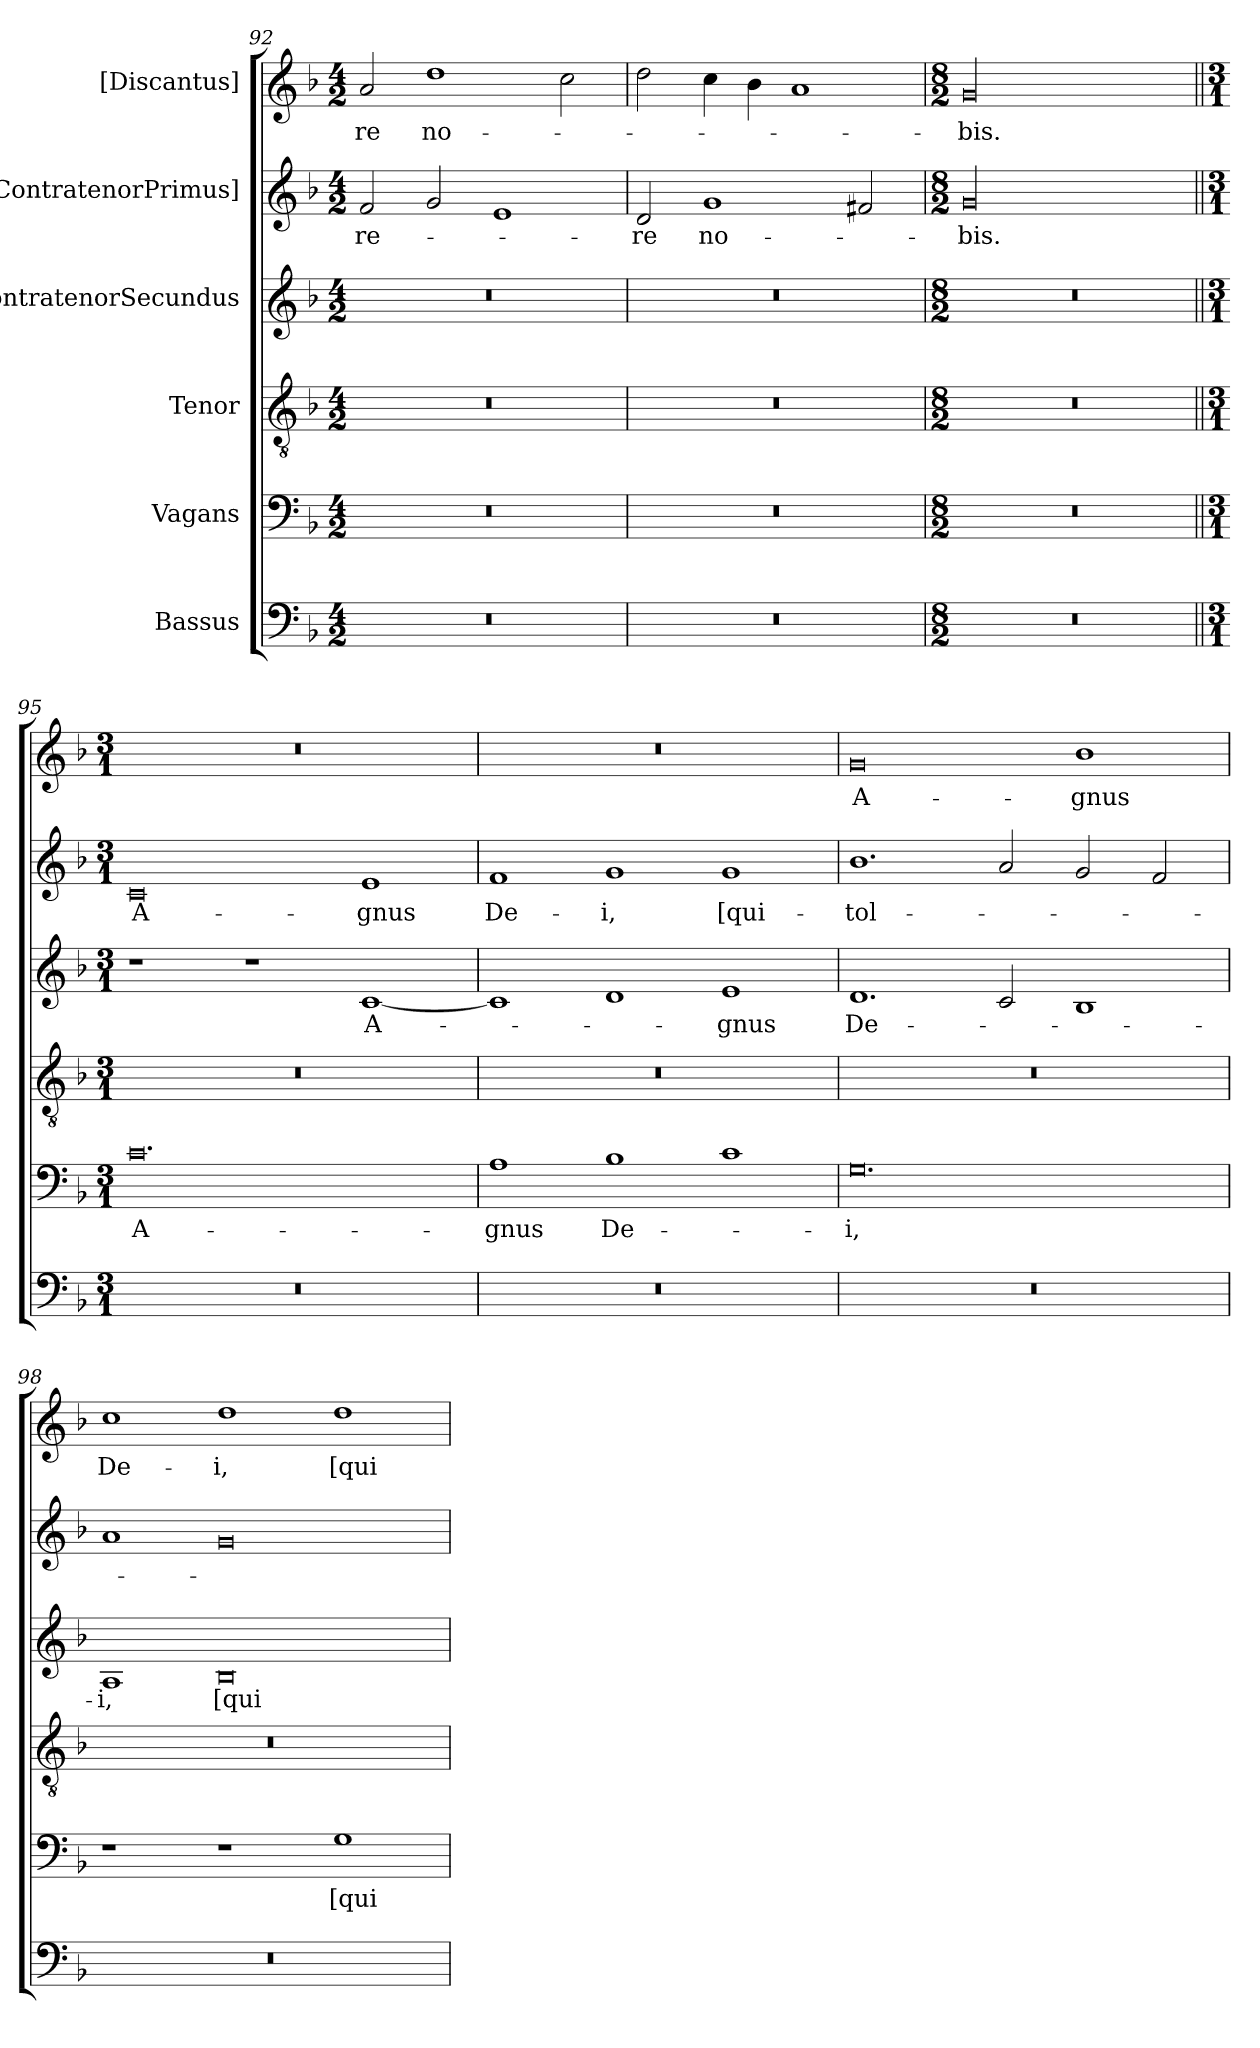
**kern	**kern	**text	**kern	**kern	**text	**kern	**text	**kern	**text
*part6	*part5	*part5	*part4	*part3	*part3	*part2	*part2	*part1	*part1
*staff6	*staff5	*staff5	*staff4	*staff3	*staff3	*staff2	*staff2	*staff1	*staff1
*I"Bassus	*I"Vagans	*	*I"Tenor	*I"ContratenorSecundus	*	*I"[ContratenorPrimus]	*	*I"[Discantus]	*
*clefF4	*clefF4	*	*clefGv2	*clefG2	*	*clefG2	*	*clefG2	*
*k[b-]	*k[b-]	*	*k[b-]	*k[b-]	*	*k[b-]	*	*k[b-]	*
*M4/2	*M4/2	*	*M4/2	*M4/2	*	*M4/2	*	*M4/2	*
=92	=92	=92	=92	=92	=92	=92	=92	=92	=92
0r	0r	.	0r	0r	.	2f/	-re-	2a/	-re
.	.	.	.	.	.	2g/	.	1dd\	no-
.	.	.	.	.	.	1e/	.	.	.
.	.	.	.	.	.	.	.	2cc\	.
=93	=93	=93	=93	=93	=93	=93	=93	=93	=93
0r	0r	.	0r	0r	.	2d/	-re	2dd\	.
.	.	.	.	.	.	1g/	no-	4cc\	.
.	.	.	.	.	.	.	.	4b-\	.
.	.	.	.	.	.	.	.	1a/	.
.	.	.	.	.	.	2f#X/	.	.	.
=94	=94	=94	=94	=94	=94	=94	=94	=94	=94
*M8/2	*M8/2	*	*M8/2	*M8/2	*	*M8/2	*	*M8/2	*
00r	00r	.	00r	00r	.	00g/	-bis.	00g/	-bis.
=95||	=95||	=95||	=95||	=95||	=95||	=95||	=95||	=95||	=95||
*M3/1	*M3/1	*	*M3/1	*M3/1	*	*M3/1	*	*M3/1	*
!LO:N:vis=0	!	!	!LO:N:vis=0	!	!	!	!	!LO:N:vis=0	!
0.r	0.c\	A-	0.r	1r	.	0c/	A-	0.r	.
.	.	.	.	1r	.	.	.	.	.
.	.	.	.	[1c/	A-	1e/	-gnus	.	.
=96	=96	=96	=96	=96	=96	=96	=96	=96	=96
!LO:N:vis=0	!	!	!LO:N:vis=0	!	!	!	!	!LO:N:vis=0	!
0.r	1A\	-gnus	0.r	1c/]	.	1f/	De-	0.r	.
.	1B-\	De-	.	1d/	.	1g/	-i,	.	.
.	1c\	.	.	1e/	-gnus	1g/	[qui-	.	.
=97	=97	=97	=97	=97	=97	=97	=97	=97	=97
!LO:N:vis=0	!	!	!LO:N:vis=0	!	!	!	!	!	!
0.r	0.G\	-i,	0.r	1.d/	De-	1.b-\	tol-	0g/	A-
.	.	.	.	2c/	.	2a/	.	.	.
.	.	.	.	1B-/	.	2g/	.	1b-\	-gnus
.	.	.	.	.	.	2f/	.	.	.
=98	=98	=98	=98	=98	=98	=98	=98	=98	=98
!LO:N:vis=0	!	!	!LO:N:vis=0	!	!	!	!	!	!
0.r	1r	.	0.r	1A/	-i,	1a/	.	1cc\	De-
.	1r	.	.	0B-/	[qui-	0g/	.	1dd\	-i,
.	1G\	[qui-	.	.	.	.	.	1dd\	[qui-
=	=	=	=	=	=	=	=	=	=
*-	*-	*-	*-	*-	*-	*-	*-	*-	*-
